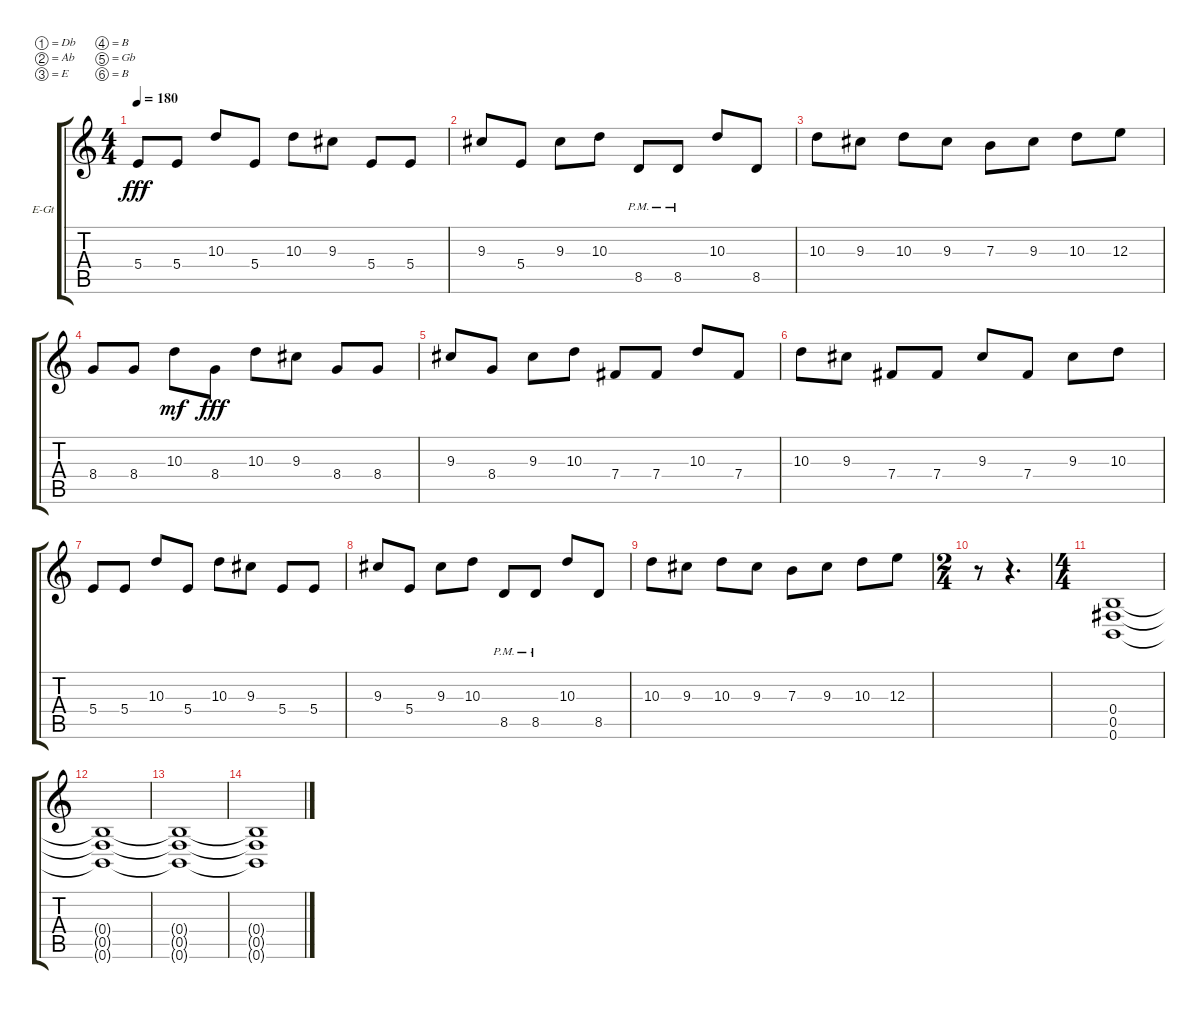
\bracketExtendMode groupsimilarinstruments
\firstSystemTrackNameOrientation horizontal
\otherSystemsTrackNameOrientation horizontal
\track ("Guitar #1" "E-Gt") {instrument distortionguitar}
\staff {score tabs}
\tuning (Db4 Ab3 E3 B2 Gb2 B1)
\ts (4 4)
\tempo 180
\clef g2
\ks c
5.4.8{dy fff} 5.4.8 10.3.8 5.4.8 10.3.8 9.3.8 5.4.8 5.4.8 |
9.3.8 5.4.8 9.3.8 10.3.8 8.5{pm}.8 8.5{pm}.8 10.3.8 8.5.8 |
10.3.8 9.3.8 10.3.8 9.3.8 7.3.8 9.3.8 10.3.8 12.3.8 |
8.4.8 8.4.8 10.3.8{dy mf} 8.4.8{dy fff} 10.3.8 9.3.8 8.4.8 8.4.8 |
9.3.8 8.4.8 9.3.8 10.3.8 7.4.8 7.4.8 10.3.8 7.4.8 |
10.3.8 9.3.8 7.4.8 7.4.8 9.3.8 7.4.8 9.3.8 10.3.8 |
5.4.8 5.4.8 10.3.8 5.4.8 10.3.8 9.3.8 5.4.8 5.4.8 |
9.3.8 5.4.8 9.3.8 10.3.8 8.5{pm}.8 8.5{pm}.8 10.3.8 8.5.8 |
10.3.8 9.3.8 10.3.8 9.3.8 7.3.8 9.3.8 10.3.8 12.3.8 |
\ts (2 4)
\beaming (8 2 2)
r.8 r.4{d} |
\ts (4 4)
\beaming (8 2 2 2 2)
(0.4 0.5 0.6).1 |
(0.4{t} 0.5{t} 0.6{t}).1 |
(0.4{t} 0.5{t} 0.6{t}).1 |
(0.4{t} 0.5{t} 0.6{t}).1
